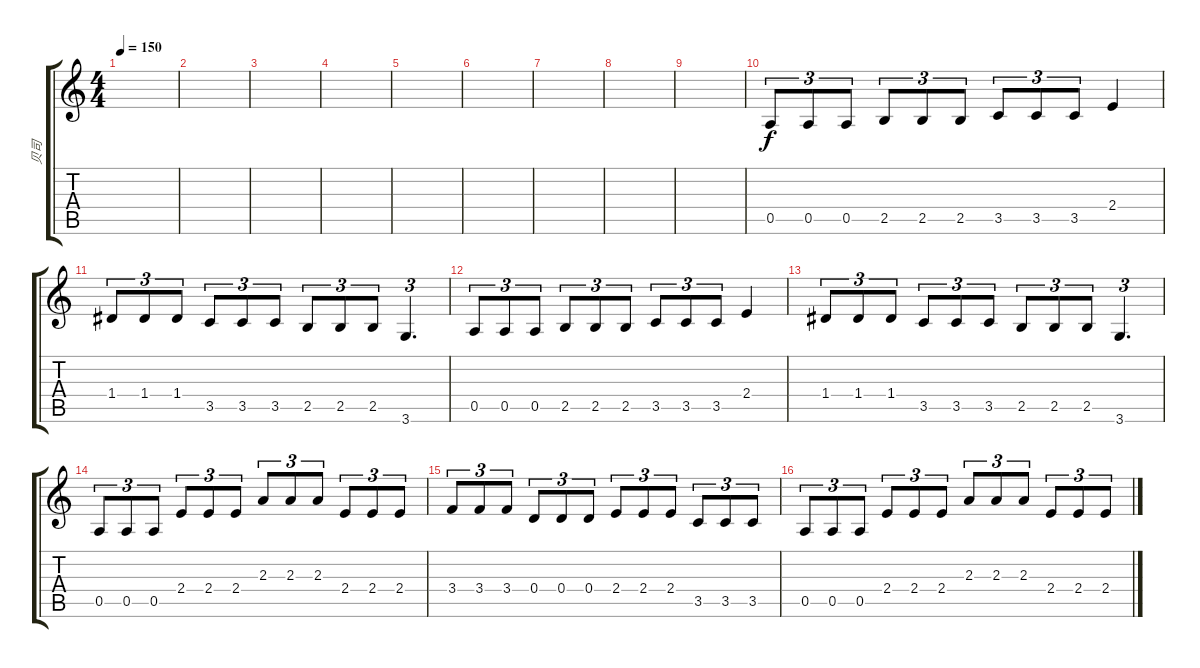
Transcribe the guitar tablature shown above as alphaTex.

\track ("贝司" "贝司") {instrument slapbass1}
\staff {score tabs}
\tuning (E4 B3 G3 D3 A2 E2) {hide}
\ts (4 4)
\tempo 150
\clef g2
\ks c
|
|
|
|
|
|
|
|
|
0.5.8{tu (3 2)} 0.5.8{tu (3 2)} 0.5.8{tu (3 2)} 2.5.8{tu (3 2)} 2.5.8{tu (3 2)} 2.5.8{tu (3 2)} 3.5.8{tu (3 2)} 3.5.8{tu (3 2)} 3.5.8{tu (3 2)} 2.4.4 |
1.4.8{tu (3 2)} 1.4.8{tu (3 2)} 1.4.8{tu (3 2)} 3.5.8{tu (3 2)} 3.5.8{tu (3 2)} 3.5.8{tu (3 2)} 2.5.8{tu (3 2)} 2.5.8{tu (3 2)} 2.5.8{tu (3 2)} 3.6.4{d tu (3 2)} |
0.5.8{tu (3 2)} 0.5.8{tu (3 2)} 0.5.8{tu (3 2)} 2.5.8{tu (3 2)} 2.5.8{tu (3 2)} 2.5.8{tu (3 2)} 3.5.8{tu (3 2)} 3.5.8{tu (3 2)} 3.5.8{tu (3 2)} 2.4.4 |
1.4.8{tu (3 2)} 1.4.8{tu (3 2)} 1.4.8{tu (3 2)} 3.5.8{tu (3 2)} 3.5.8{tu (3 2)} 3.5.8{tu (3 2)} 2.5.8{tu (3 2)} 2.5.8{tu (3 2)} 2.5.8{tu (3 2)} 3.6.4{d tu (3 2)} |
0.5.8{tu (3 2)} 0.5.8{tu (3 2)} 0.5.8{tu (3 2)} 2.4.8{tu (3 2)} 2.4.8{tu (3 2)} 2.4.8{tu (3 2)} 2.3.8{tu (3 2)} 2.3.8{tu (3 2)} 2.3.8{tu (3 2)} 2.4.8{tu (3 2)} 2.4.8{tu (3 2)} 2.4.8{tu (3 2)} |
3.4.8{tu (3 2)} 3.4.8{tu (3 2)} 3.4.8{tu (3 2)} 0.4.8{tu (3 2)} 0.4.8{tu (3 2)} 0.4.8{tu (3 2)} 2.4.8{tu (3 2)} 2.4.8{tu (3 2)} 2.4.8{tu (3 2)} 3.5.8{tu (3 2)} 3.5.8{tu (3 2)} 3.5.8{tu (3 2)} |
0.5.8{tu (3 2)} 0.5.8{tu (3 2)} 0.5.8{tu (3 2)} 2.4.8{tu (3 2)} 2.4.8{tu (3 2)} 2.4.8{tu (3 2)} 2.3.8{tu (3 2)} 2.3.8{tu (3 2)} 2.3.8{tu (3 2)} 2.4.8{tu (3 2)} 2.4.8{tu (3 2)} 2.4.8{tu (3 2)}
